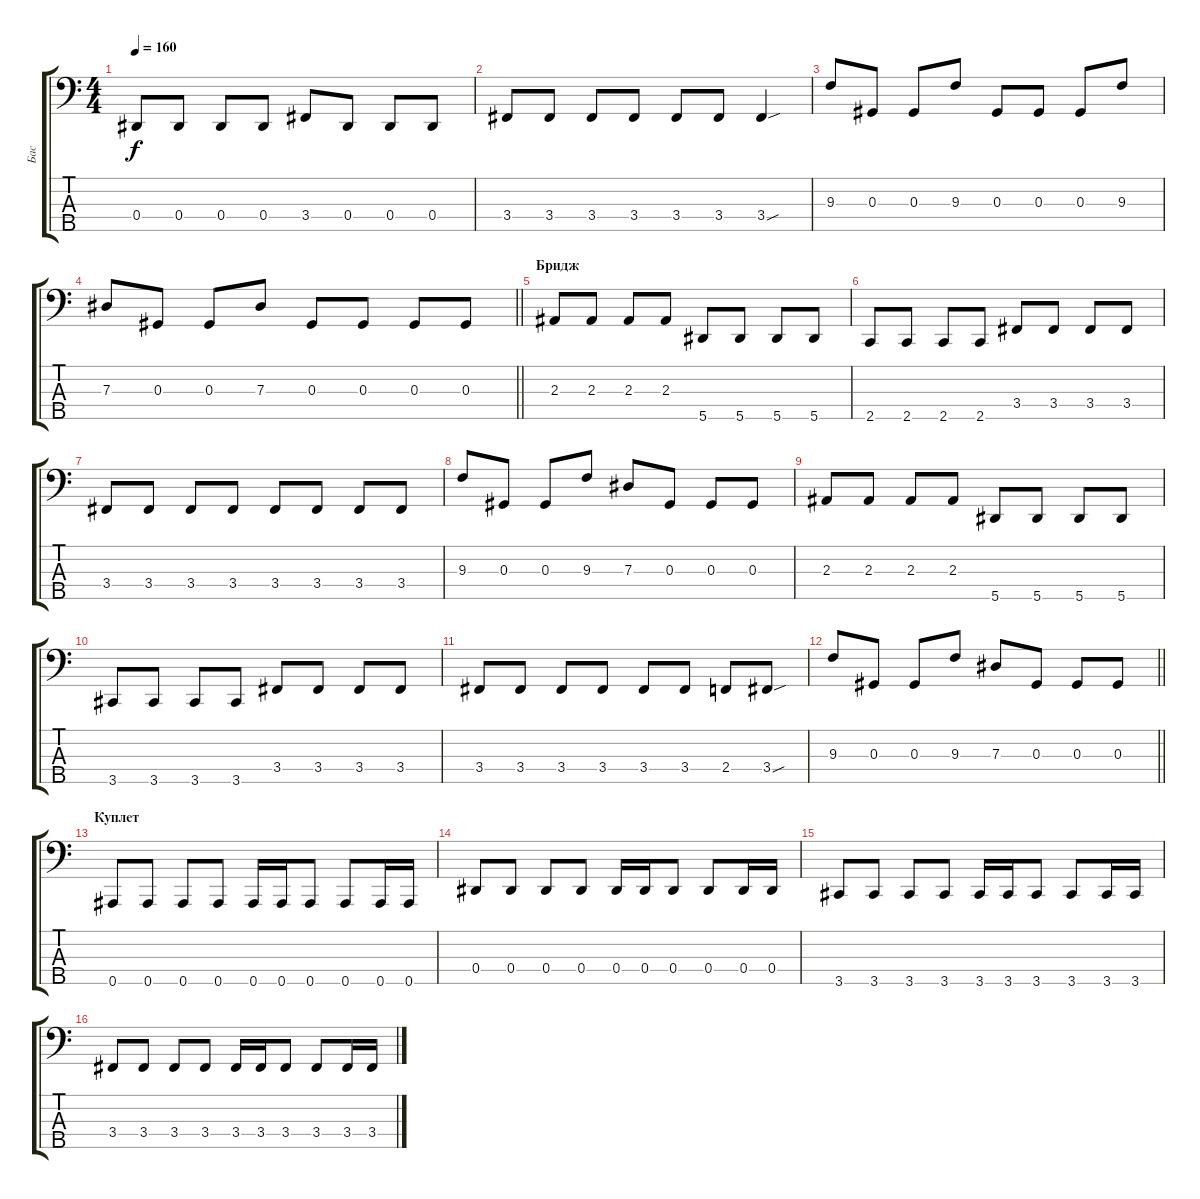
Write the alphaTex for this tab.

\track ("Бас" "Бас") {instrument electricbasspick}
\staff {score tabs}
\tuning (Gb2 Db2 Ab1 Eb1 Bb0) {hide}
\ts (4 4)
\tempo 160
\clef f4
\ks c
0.4.8{dy f} 0.4.8 0.4.8 0.4.8 3.4.8 0.4.8 0.4.8 0.4.8 |
3.4.8 3.4.8 3.4.8 3.4.8 3.4.8 3.4.8 3.4{sou}.4 |
9.3.8 0.3.8 0.3.8 9.3.8 0.3.8 0.3.8 0.3.8 9.3.8 |
\barLineRight lightlight
7.3.8 0.3.8 0.3.8 7.3.8 0.3.8 0.3.8 0.3.8 0.3.8 |
\section ("" "Бридж")
2.3.8 2.3.8 2.3.8 2.3.8 5.5.8 5.5.8 5.5.8 5.5.8 |
2.5.8 2.5.8 2.5.8 2.5.8 3.4.8 3.4.8 3.4.8 3.4.8 |
3.4.8 3.4.8 3.4.8 3.4.8 3.4.8 3.4.8 3.4.8 3.4.8 |
9.3.8 0.3.8 0.3.8 9.3.8 7.3.8 0.3.8 0.3.8 0.3.8 |
2.3.8 2.3.8 2.3.8 2.3.8 5.5.8 5.5.8 5.5.8 5.5.8 |
3.5.8 3.5.8 3.5.8 3.5.8 3.4.8 3.4.8 3.4.8 3.4.8 |
3.4.8 3.4.8 3.4.8 3.4.8 3.4.8 3.4.8 2.4.8 3.4{sou}.8 |
\barLineRight lightlight
9.3.8 0.3.8 0.3.8 9.3.8 7.3.8 0.3.8 0.3.8 0.3.8 |
\section ("" "Куплет")
0.5.8 0.5.8 0.5.8 0.5.8 0.5.16 0.5.16 0.5.8 0.5.8 0.5.16 0.5.16 |
0.4.8 0.4.8 0.4.8 0.4.8 0.4.16 0.4.16 0.4.8 0.4.8 0.4.16 0.4.16 |
3.5.8 3.5.8 3.5.8 3.5.8 3.5.16 3.5.16 3.5.8 3.5.8 3.5.16 3.5.16 |
3.4.8 3.4.8 3.4.8 3.4.8 3.4.16 3.4.16 3.4.8 3.4.8 3.4.16 3.4.16
